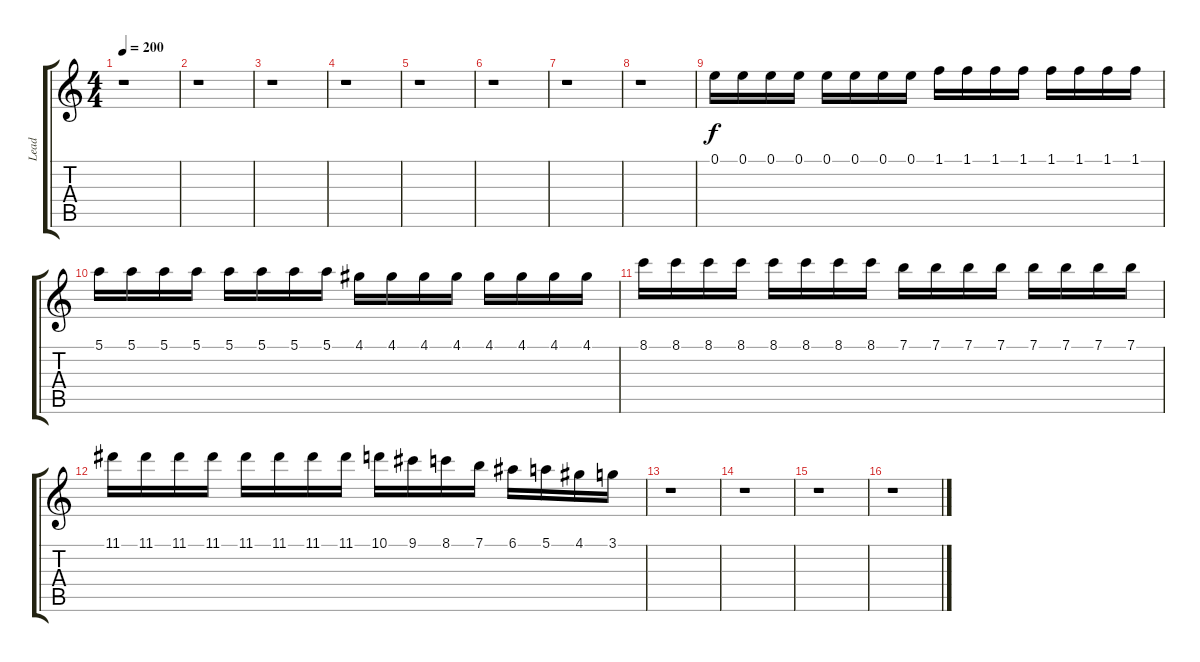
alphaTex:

\track ("Lead" "Lead") {instrument acousticguitarsteel}
\staff {score tabs}
\tuning (E4 B3 G3 D3 A2 E2) {hide}
\ts (4 4)
\tempo 200
\clef g2
\ks c
r.1{dy f} |
r.1 |
r.1 |
r.1 |
r.1 |
r.1 |
r.1 |
r.1 |
0.1.16 0.1.16 0.1.16 0.1.16 0.1.16 0.1.16 0.1.16 0.1.16 1.1.16 1.1.16 1.1.16 1.1.16 1.1.16 1.1.16 1.1.16 1.1.16 |
5.1.16 5.1.16 5.1.16 5.1.16 5.1.16 5.1.16 5.1.16 5.1.16 4.1.16 4.1.16 4.1.16 4.1.16 4.1.16 4.1.16 4.1.16 4.1.16 |
8.1.16 8.1.16 8.1.16 8.1.16 8.1.16 8.1.16 8.1.16 8.1.16 7.1.16 7.1.16 7.1.16 7.1.16 7.1.16 7.1.16 7.1.16 7.1.16 |
11.1.16 11.1.16 11.1.16 11.1.16 11.1.16 11.1.16 11.1.16 11.1.16 10.1.16 9.1.16 8.1.16 7.1.16 6.1.16 5.1.16 4.1.16 3.1.16 |
r.1 |
r.1 |
r.1 |
r.1
